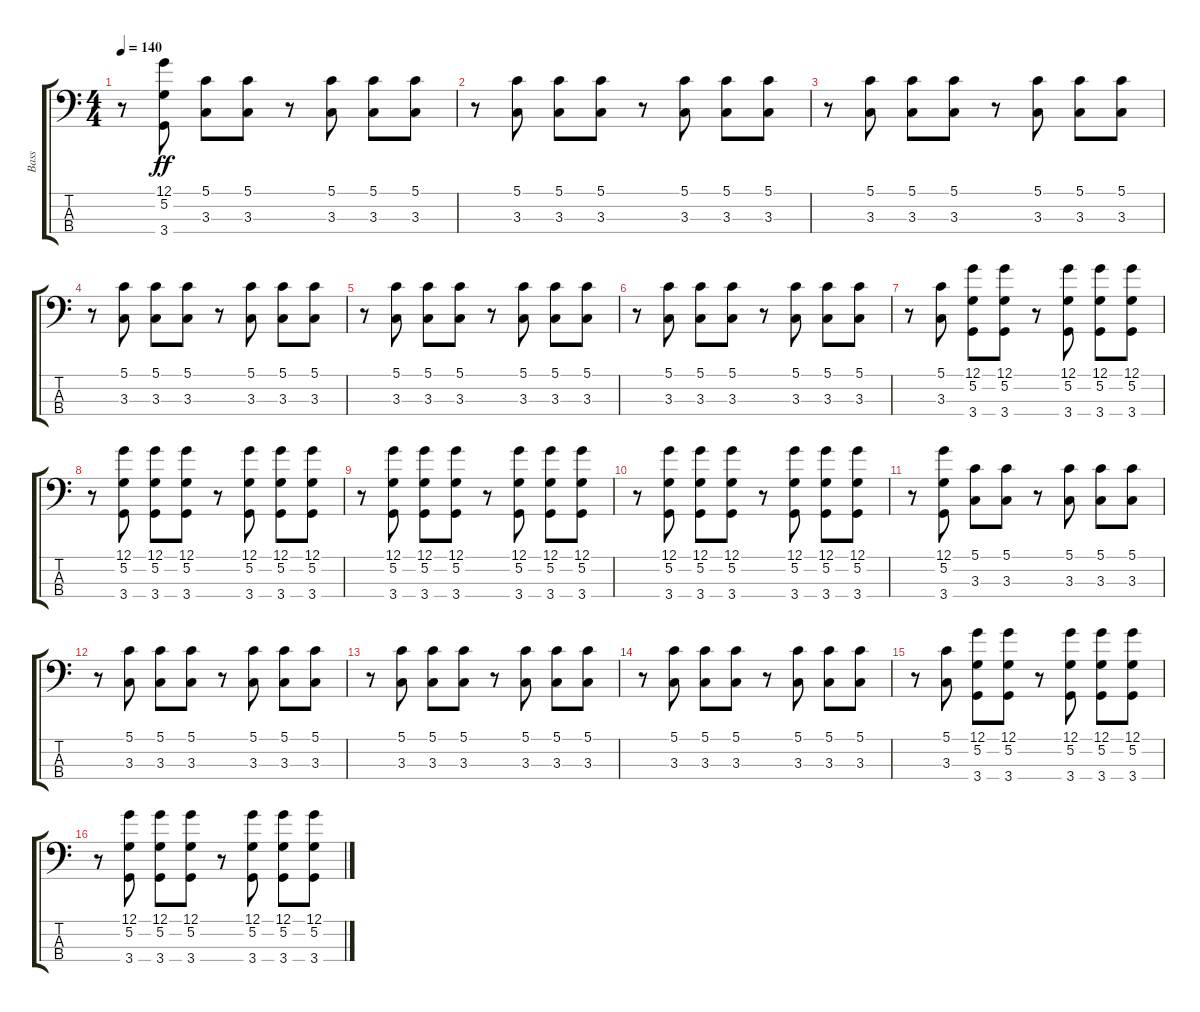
\track ("Bass" "Bass") {instrument electricbassfinger}
\staff {score tabs}
\tuning (G2 D2 A1 E1) {hide}
\ts (4 4)
\tempo 140
\clef f4
\ks c
r.8{dy ff} (12.1 5.2 3.4).8 (5.1 3.3).8 (5.1 3.3).8 r.8 (5.1 3.3).8 (5.1 3.3).8 (5.1 3.3).8 |
r.8 (5.1 3.3).8 (5.1 3.3).8 (5.1 3.3).8 r.8 (5.1 3.3).8 (5.1 3.3).8 (5.1 3.3).8 |
r.8 (5.1 3.3).8 (5.1 3.3).8 (5.1 3.3).8 r.8 (5.1 3.3).8 (5.1 3.3).8 (5.1 3.3).8 |
r.8 (5.1 3.3).8 (5.1 3.3).8 (5.1 3.3).8 r.8 (5.1 3.3).8 (5.1 3.3).8 (5.1 3.3).8 |
r.8 (5.1 3.3).8 (5.1 3.3).8 (5.1 3.3).8 r.8 (5.1 3.3).8 (5.1 3.3).8 (5.1 3.3).8 |
r.8 (5.1 3.3).8 (5.1 3.3).8 (5.1 3.3).8 r.8 (5.1 3.3).8 (5.1 3.3).8 (5.1 3.3).8 |
r.8 (5.1 3.3).8 (12.1 5.2 3.4).8 (12.1 5.2 3.4).8 r.8 (12.1 5.2 3.4).8 (12.1 5.2 3.4).8 (12.1 5.2 3.4).8 |
r.8 (12.1 5.2 3.4).8 (12.1 5.2 3.4).8 (12.1 5.2 3.4).8 r.8 (12.1 5.2 3.4).8 (12.1 5.2 3.4).8 (12.1 5.2 3.4).8 |
r.8 (12.1 5.2 3.4).8 (12.1 5.2 3.4).8 (12.1 5.2 3.4).8 r.8 (12.1 5.2 3.4).8 (12.1 5.2 3.4).8 (12.1 5.2 3.4).8 |
r.8 (12.1 5.2 3.4).8 (12.1 5.2 3.4).8 (12.1 5.2 3.4).8 r.8 (12.1 5.2 3.4).8 (12.1 5.2 3.4).8 (12.1 5.2 3.4).8 |
r.8 (12.1 5.2 3.4).8 (5.1 3.3).8 (5.1 3.3).8 r.8 (5.1 3.3).8 (5.1 3.3).8 (5.1 3.3).8 |
r.8 (5.1 3.3).8 (5.1 3.3).8 (5.1 3.3).8 r.8 (5.1 3.3).8 (5.1 3.3).8 (5.1 3.3).8 |
r.8 (5.1 3.3).8 (5.1 3.3).8 (5.1 3.3).8 r.8 (5.1 3.3).8 (5.1 3.3).8 (5.1 3.3).8 |
r.8 (5.1 3.3).8 (5.1 3.3).8 (5.1 3.3).8 r.8 (5.1 3.3).8 (5.1 3.3).8 (5.1 3.3).8 |
r.8 (5.1 3.3).8 (12.1 5.2 3.4).8 (12.1 5.2 3.4).8 r.8 (12.1 5.2 3.4).8 (12.1 5.2 3.4).8 (12.1 5.2 3.4).8 |
r.8 (12.1 5.2 3.4).8 (12.1 5.2 3.4).8 (12.1 5.2 3.4).8 r.8 (12.1 5.2 3.4).8 (12.1 5.2 3.4).8 (12.1 5.2 3.4).8
